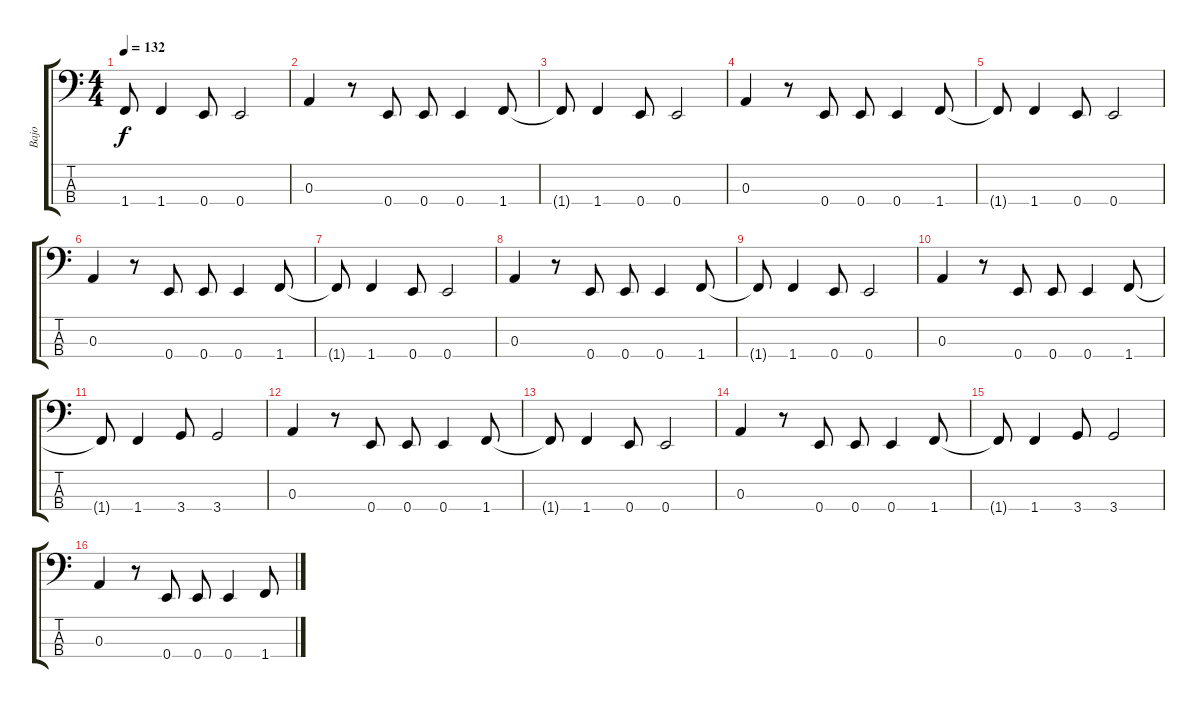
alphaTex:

\track ("Bajo" "Bajo") {instrument electricbassfinger}
\staff {score tabs}
\tuning (G2 D2 A1 E1) {hide}
\ts (4 4)
\tempo 132
\clef f4
\ks c
1.4{t}.8{dy f} 1.4.4 0.4.8 0.4.2 |
0.3.4 r.8 0.4.8 0.4.8 0.4.4 1.4.8 |
1.4{t}.8 1.4.4 0.4.8 0.4.2 |
0.3.4 r.8 0.4.8 0.4.8 0.4.4 1.4.8 |
1.4{t}.8 1.4.4 0.4.8 0.4.2 |
0.3.4 r.8 0.4.8 0.4.8 0.4.4 1.4.8 |
1.4{t}.8 1.4.4 0.4.8 0.4.2 |
0.3.4 r.8 0.4.8 0.4.8 0.4.4 1.4.8 |
1.4{t}.8 1.4.4 0.4.8 0.4.2 |
0.3.4 r.8 0.4.8 0.4.8 0.4.4 1.4.8 |
1.4{t}.8 1.4.4 3.4.8 3.4.2 |
0.3.4 r.8 0.4.8 0.4.8 0.4.4 1.4.8 |
1.4{t}.8 1.4.4 0.4.8 0.4.2 |
0.3.4 r.8 0.4.8 0.4.8 0.4.4 1.4.8 |
1.4{t}.8 1.4.4 3.4.8 3.4.2 |
0.3.4 r.8 0.4.8 0.4.8 0.4.4 1.4.8
